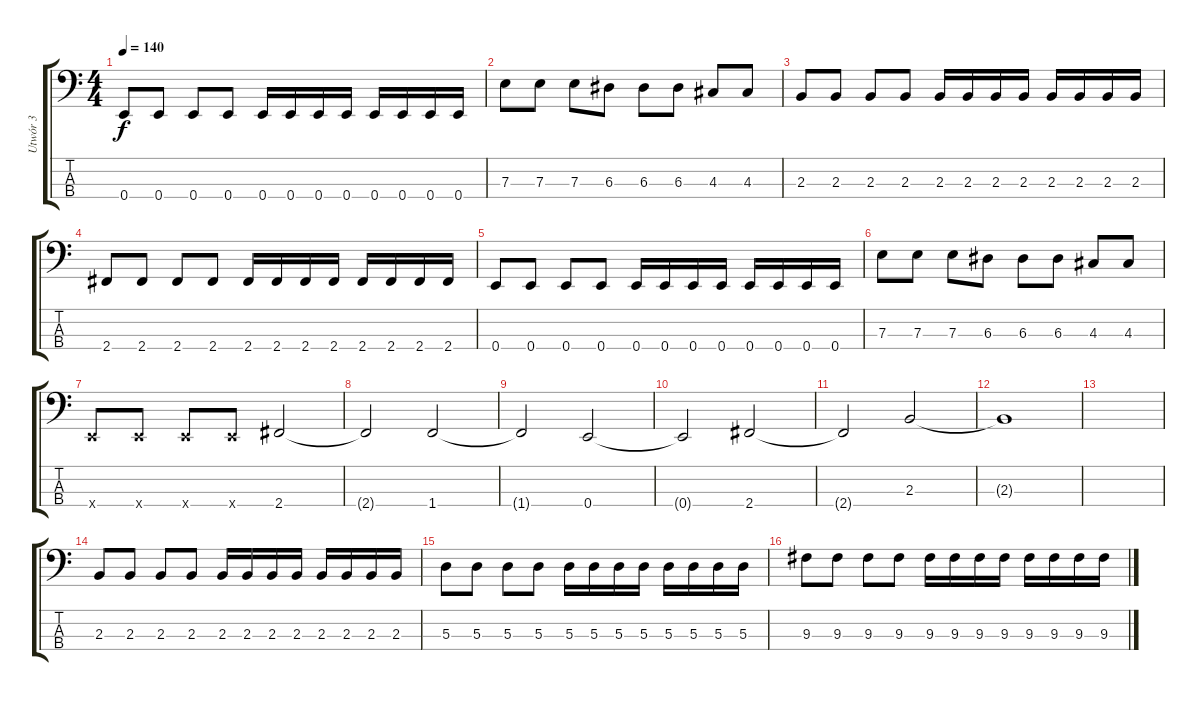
\track ("Utwór 3" "Utwór 3") {instrument electricbasspick}
\staff {score tabs}
\tuning (G2 D2 A1 E1) {hide}
\ts (4 4)
\tempo 140
\clef f4
\ks c
0.4.8{dy f} 0.4.8 0.4.8 0.4.8 0.4.16 0.4.16 0.4.16 0.4.16 0.4.16 0.4.16 0.4.16 0.4.16 |
7.3.8 7.3.8 7.3.8 6.3.8 6.3.8 6.3.8 4.3.8 4.3.8 |
2.3.8 2.3.8 2.3.8 2.3.8 2.3.16 2.3.16 2.3.16 2.3.16 2.3.16 2.3.16 2.3.16 2.3.16 |
2.4.8 2.4.8 2.4.8 2.4.8 2.4.16 2.4.16 2.4.16 2.4.16 2.4.16 2.4.16 2.4.16 2.4.16 |
0.4.8 0.4.8 0.4.8 0.4.8 0.4.16 0.4.16 0.4.16 0.4.16 0.4.16 0.4.16 0.4.16 0.4.16 |
7.3.8 7.3.8 7.3.8 6.3.8 6.3.8 6.3.8 4.3.8 4.3.8 |
0.4{x}.8 0.4{x}.8 0.4{x}.8 0.4{x}.8 2.4.2 |
2.4{t}.2 1.4.2 |
1.4{t}.2 0.4.2 |
0.4{t}.2 2.4.2 |
2.4{t}.2 2.3.2 |
2.3{t}.1 |
|
2.3.8 2.3.8 2.3.8 2.3.8 2.3.16 2.3.16 2.3.16 2.3.16 2.3.16 2.3.16 2.3.16 2.3.16 |
5.3.8 5.3.8 5.3.8 5.3.8 5.3.16 5.3.16 5.3.16 5.3.16 5.3.16 5.3.16 5.3.16 5.3.16 |
9.3.8 9.3.8 9.3.8 9.3.8 9.3.16 9.3.16 9.3.16 9.3.16 9.3.16 9.3.16 9.3.16 9.3.16
